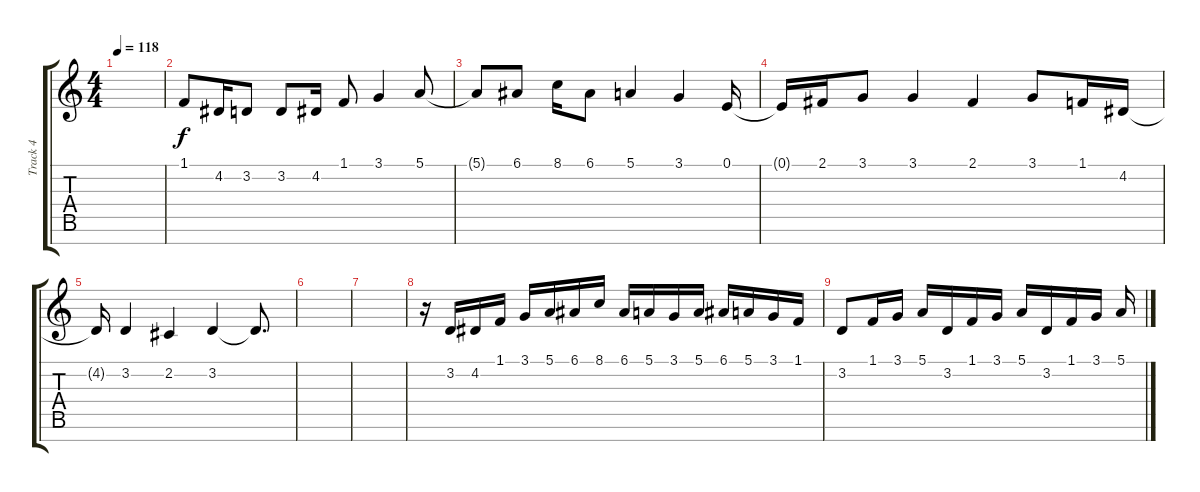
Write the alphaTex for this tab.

\track ("Track 4" "Track 4") {instrument acousticgrandpiano}
\staff {score tabs}
\tuning (E4 B3 G3 D3 A2 E2 B1) {hide}
\ts (4 4)
\tempo 118
\clef g2
\ks c
|
1.1.8 4.2.16 3.2.8 3.2.8 4.2.16 1.1.8 3.1.4 5.1.8 |
5.1{t}.8 6.1.8 8.1.16 6.1.8 5.1.4 3.1.4 0.1.16 |
0.1{t}.16 2.1.16 3.1.8 3.1.4 2.1.4 3.1.8 1.1.16 4.2.16 |
4.2{t}.16 3.2.4 2.2.4 3.2.4 3.2{t}.8{d} |
|
|
r.16 3.2.16 4.2.16 1.1.16 3.1.16 5.1.16 6.1.16 8.1.16 6.1.16 5.1.16 3.1.16 5.1.16 6.1.16 5.1.16 3.1.16 1.1.16 |
3.2.8 1.1.16 3.1.16 5.1.16 3.2.16 1.1.16 3.1.16 5.1.16 3.2.16 1.1.16 3.1.16 5.1.16
